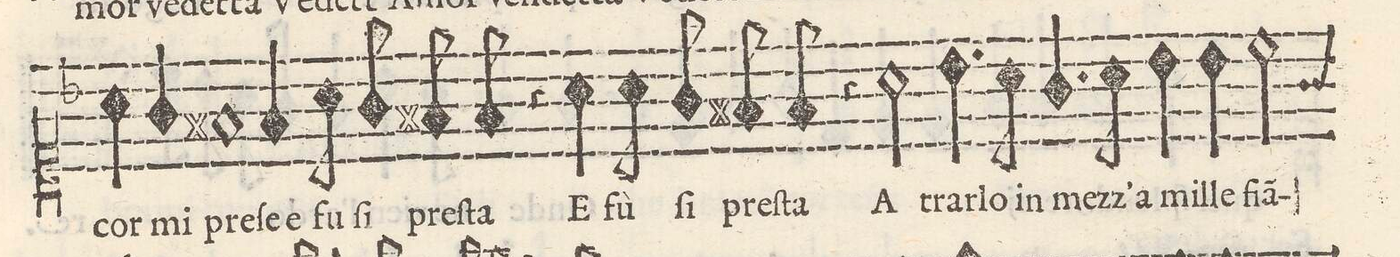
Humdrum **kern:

**kern	**text
*I"QVINTO	*
*clefC1	*
*k[b-]	*
*met(C)	*
*M2/1	*
4a\	cor
4g/	mi
=21-	=21-
1f#X	pre
4f#/	ſe e
8a\	fu
8g/	ſi
8f#X/	preſ-
8f#/	-ta
4r	.
=22-	=22-
4a\	E
8a\	fù
8g/	ſi
8f#X/	preſ-
8f#/	-ta
4r	.
2a\	A
4.b-\	trar-
8a\	-lo in
=23-	=23-
4.g/	mez-
8a\	-z'a
4b-\	mil-
4b-\	-le
2cc\	fiã-
*custos:g	*
*-	*-
